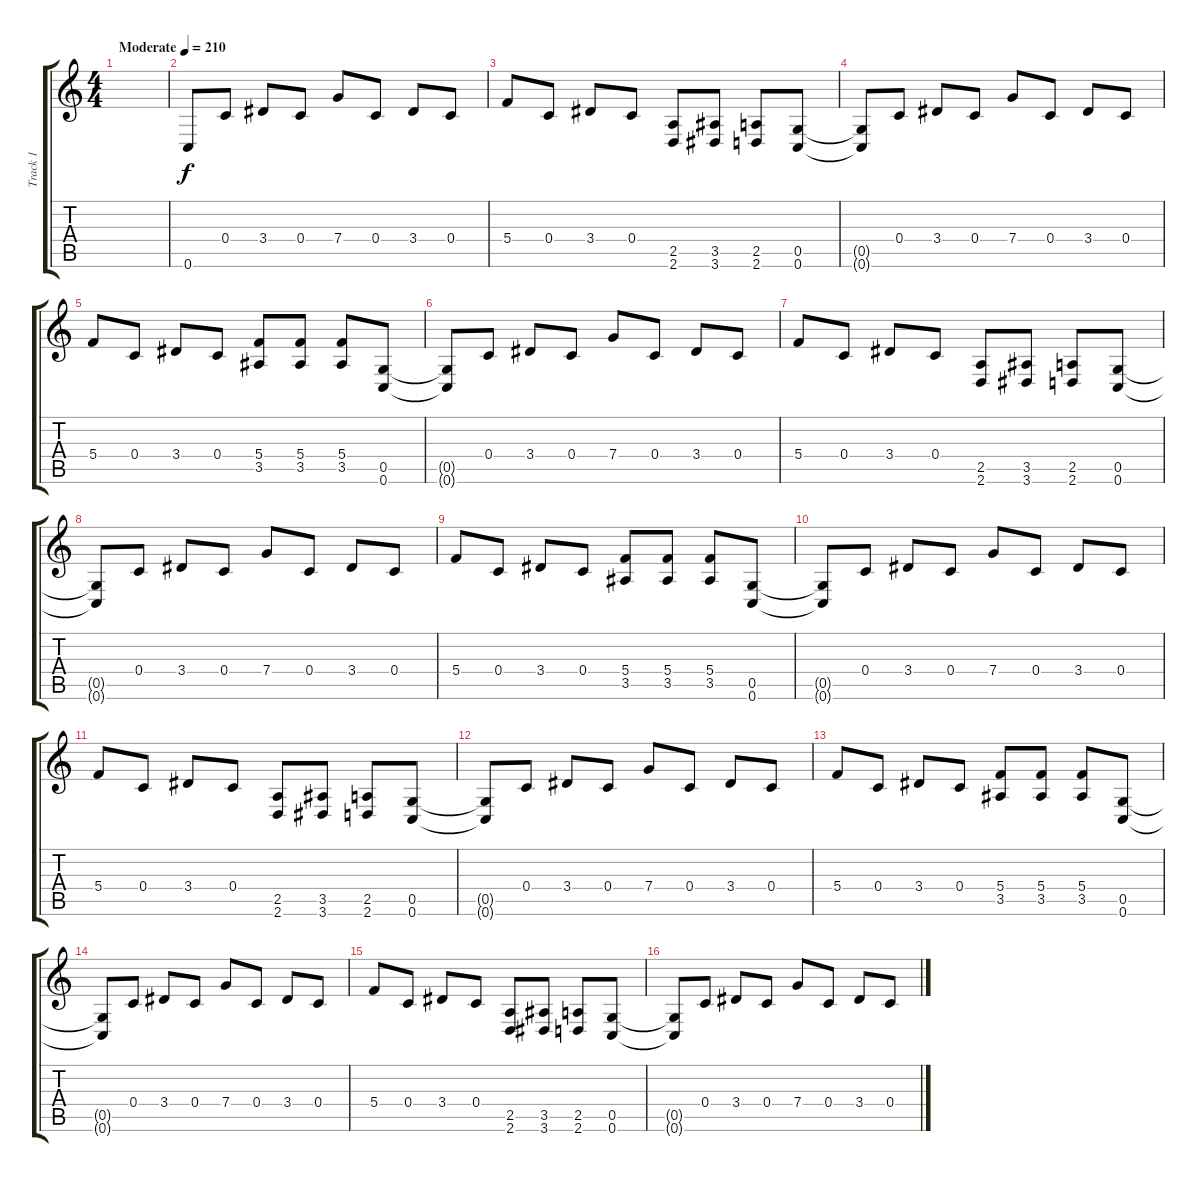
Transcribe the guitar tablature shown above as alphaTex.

\track ("Track 1" "Track 1") {instrument distortionguitar}
\staff {score tabs}
\tuning (D4 A3 F3 C3 G2 C2) {hide}
\ts (4 4)
\tempo (210 "Moderate")
\clef g2
\ks c
|
0.6.8 0.4.8 3.4.8 0.4.8 7.4.8 0.4.8 3.4.8 0.4.8 |
5.4.8 0.4.8 3.4.8 0.4.8 (2.5 2.6).8 (3.5 3.6).8 (2.5 2.6).8 (0.5 0.6).8 |
(0.5{t} 0.6{t}).8 0.4.8 3.4.8 0.4.8 7.4.8 0.4.8 3.4.8 0.4.8 |
5.4.8 0.4.8 3.4.8 0.4.8 (5.4 3.5).8 (5.4 3.5).8 (5.4 3.5).8 (0.5 0.6).8 |
(0.5{t} 0.6{t}).8 0.4.8 3.4.8 0.4.8 7.4.8 0.4.8 3.4.8 0.4.8 |
5.4.8 0.4.8 3.4.8 0.4.8 (2.5 2.6).8 (3.5 3.6).8 (2.5 2.6).8 (0.5 0.6).8 |
(0.5{t} 0.6{t}).8 0.4.8 3.4.8 0.4.8 7.4.8 0.4.8 3.4.8 0.4.8 |
5.4.8 0.4.8 3.4.8 0.4.8 (5.4 3.5).8 (5.4 3.5).8 (5.4 3.5).8 (0.5 0.6).8 |
(0.5{t} 0.6{t}).8 0.4.8 3.4.8 0.4.8 7.4.8 0.4.8 3.4.8 0.4.8 |
5.4.8 0.4.8 3.4.8 0.4.8 (2.5 2.6).8 (3.5 3.6).8 (2.5 2.6).8 (0.5 0.6).8 |
(0.5{t} 0.6{t}).8 0.4.8 3.4.8 0.4.8 7.4.8 0.4.8 3.4.8 0.4.8 |
5.4.8 0.4.8 3.4.8 0.4.8 (5.4 3.5).8 (5.4 3.5).8 (5.4 3.5).8 (0.5 0.6).8 |
(0.5{t} 0.6{t}).8 0.4.8 3.4.8 0.4.8 7.4.8 0.4.8 3.4.8 0.4.8 |
5.4.8 0.4.8 3.4.8 0.4.8 (2.5 2.6).8 (3.5 3.6).8 (2.5 2.6).8 (0.5 0.6).8 |
(0.5{t} 0.6{t}).8 0.4.8 3.4.8 0.4.8 7.4.8 0.4.8 3.4.8 0.4.8
